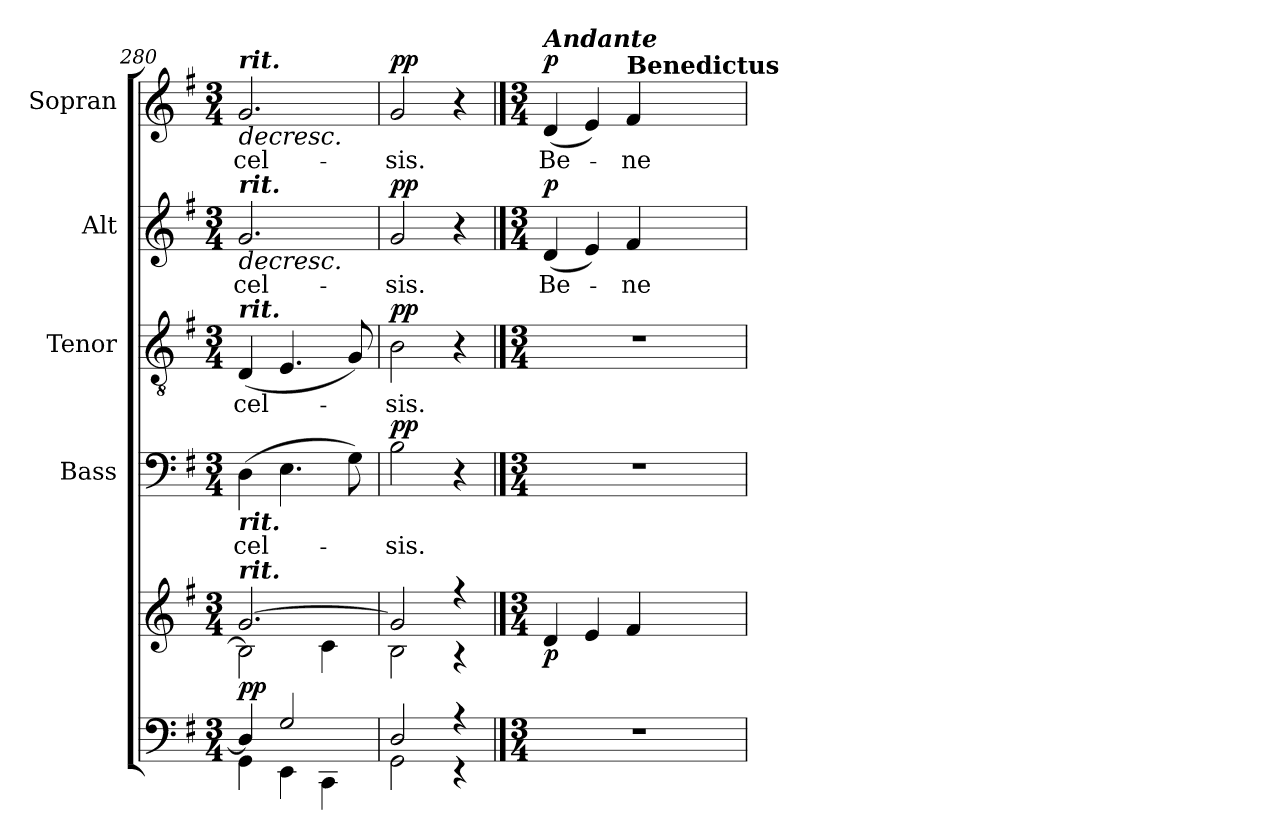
**kern	**kern	**dynam	**kern	**text	**dynam	**kern	**text	**dynam	**kern	**text	**dynam	**kern	**text	**dynam
*part5	*part5	*part5	*part4	*part4	*part4	*part3	*part3	*part3	*part2	*part2	*part2	*part1	*part1	*part1
*staff6	*staff5	*staff5/6	*staff4	*staff4	*staff4	*staff3	*staff3	*staff3	*staff2	*staff2	*staff2	*staff1	*staff1	*staff1
*	*	*	*I"Bass	*	*	*I"Tenor	*	*	*I"Alt	*	*	*I"Sopran	*	*
*	*	*	*I'B.	*	*	*I'T.	*	*	*I'A.	*	*	*I'S.	*	*
*clefF4	*clefG2	*	*clefF4	*	*	*clefGv2	*	*	*clefG2	*	*	*clefG2	*	*
*k[f#]	*k[f#]	*	*k[f#]	*	*	*k[f#]	*	*	*k[f#]	*	*	*k[f#]	*	*
*G:	*G:	*	*G:	*	*	*G:	*	*	*G:	*	*	*G:	*	*
*M3/4	*M3/4	*	*M3/4	*	*	*M3/4	*	*	*M3/4	*	*	*M3/4	*	*
=280	=280	=280	=280	=280	=280	=280	=280	=280	=280	=280	=280	=280	=280	=280
*^	*^	*	*	*	*	*	*	*	*	*	*	*	*	*
!	!	!	!	!	!	!	!	!	!	!	!	!	!	!LO:TX:a:Bi:t=rit.	!	!
!	!	!	!	!	!	!	!	!	!	!	!LO:TX:a:Bi:t=rit.	!	!	!	!	!
!	!	!	!	!	!	!	!	!LO:TX:a:Bi:t=rit.	!	!	!	!	!	!	!	!
!	!	!	!	!	!LO:TX:b:Bi:t=rit.	!	!	!	!	!	!	!	!	!	!	!
!	!	!LO:TX:a:Bi:t=rit.	!	!	!	!	!	!	!	!	!	!	!	!	!	!
!	!	!	!	!LO:DY:b	!	!LO:LY:b	!	!	!LO:LY:b	!	!	!LO:LY:b	!LO:HP:b	!	!LO:LY:b	!LO:HP:b
4D/]	4GG\	[>2.g/	2B\]	pp	(>4D\	-cel-	.	(<4D/	-cel-	.	2.g/	-cel-	>	2.g/	-cel-	>
2G/	4EE\	.	.	.	4.E\	.	.	4.E/	.	.	.	.	.	.	.	.
.	4CC\	.	4c\	.	.	.	.	.	.	.	.	.	.	.	.	.
.	.	.	.	.	8G\)	.	.	8G/)	.	.	.	.	.	.	.	.
=281	=281	=281	=281	=281	=281	=281	=281	=281	=281	=281	=281	=281	=281	=281	=281	=281
!	!	!	!	!	!	!LO:LY:b	!LO:DY:a	!	!LO:LY:b	!LO:DY:a	!	!LO:LY:b	!LO:DY:a	!	!LO:LY:b	!LO:DY:a
2D/	2GG\	2g/]	2B\	.	2B\	-sis.	pp	2B\	-sis.	pp	2g/	-sis.	pp	2g/	-sis.	pp
4r	4r	4r	4r	.	4r	.	.	4r	.	.	4r	.	]	4r	.	]
*v	*v	*	*	*	*	*	*	*	*	*	*	*	*	*	*	*
*	*v	*v	*	*	*	*	*	*	*	*	*	*	*	*	*
!!LO:LB:g=z
==282	==282	==282	==282	==282	==282	==282	==282	==282	==282	==282	==282	==282	==282	==282
*M3/4	*M3/4	*	*M3/4	*	*	*M3/4	*	*	*M3/4	*	*	*M3/4	*	*
*^	*^	*	*	*	*	*	*	*	*	*	*	*	*	*
!	!	!	!	!	!	!	!	!	!	!	!	!	!	!LO:TX:a:Bi:t=Andante	!	!
!	!	!	!	!LO:DY:b	!	!	!	!	!	!	!	!LO:LY:b	!LO:DY:a	!	!LO:LY:b	!LO:DY:a
*v	*v	*	*	*	*	*	*	*	*	*	*	*	*	*	*	*
*	*v	*v	*	*	*	*	*	*	*	*	*	*	*	*	*
2.r	4d/	p	2.r	.	.	2.r	.	.	(<4d/	Be-	p	(<4d/	Be-	p
.	4e/	.	.	.	.	.	.	.	4e/)	.	.	4e/)	.	.
!	!	!	!	!	!	!	!	!	!	!	!	!LO:TX:a:B:t=Benedictus	!	!
!	!	!	!	!	!	!	!	!	!	!LO:LY:b	!	!	!LO:LY:b	!
.	4f#/	.	.	.	.	.	.	.	4f#/	-ne-	.	4f#/	-ne-	.
=	=	=	=	=	=	=	=	=	=	=	=	=	=	=
*-	*-	*-	*-	*-	*-	*-	*-	*-	*-	*-	*-	*-	*-	*-
